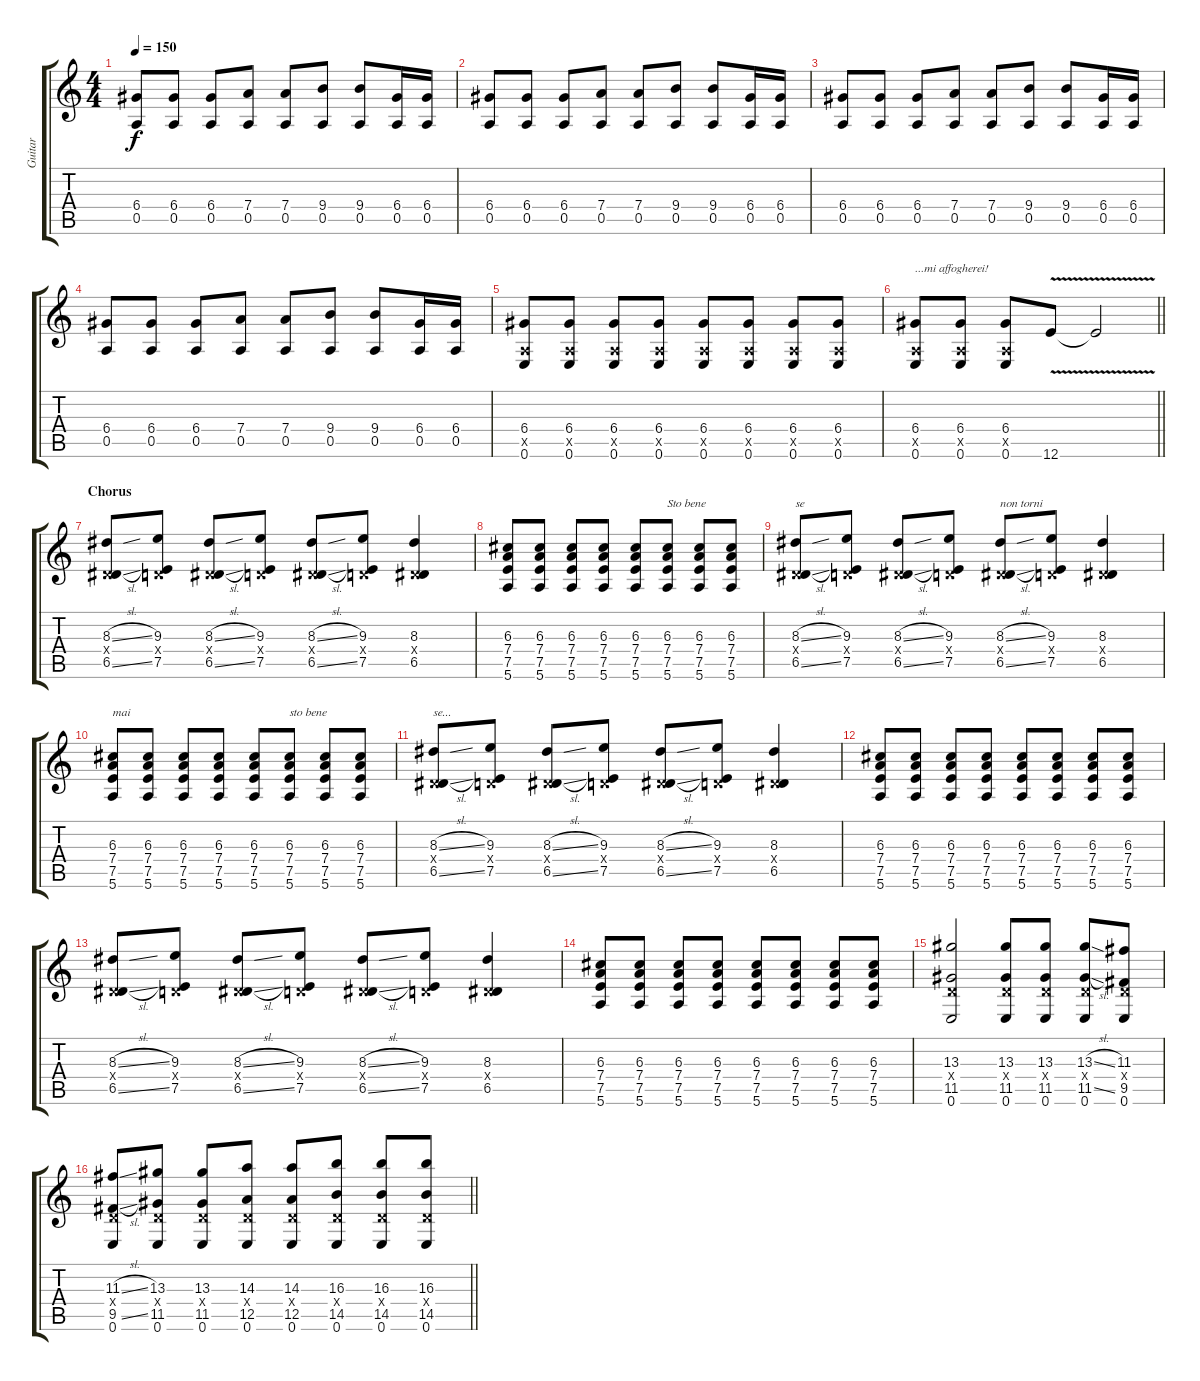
\track ("Guitar" "Guitar") {instrument overdrivenguitar}
\staff {score tabs}
\tuning (E4 B3 G3 D3 A2 E2) {hide}
\ts (4 4)
\tempo 150
\clef g2
\ks c
(6.4 0.5).8{dy f} (6.4 0.5).8 (6.4 0.5).8 (7.4 0.5).8 (7.4 0.5).8 (9.4 0.5).8 (9.4 0.5).8 (6.4 0.5).16 (6.4 0.5).16 |
(6.4 0.5).8 (6.4 0.5).8 (6.4 0.5).8 (7.4 0.5).8 (7.4 0.5).8 (9.4 0.5).8 (9.4 0.5).8 (6.4 0.5).16 (6.4 0.5).16 |
(6.4 0.5).8 (6.4 0.5).8 (6.4 0.5).8 (7.4 0.5).8 (7.4 0.5).8 (9.4 0.5).8 (9.4 0.5).8 (6.4 0.5).16 (6.4 0.5).16 |
(6.4 0.5).8 (6.4 0.5).8 (6.4 0.5).8 (7.4 0.5).8 (7.4 0.5).8 (9.4 0.5).8 (9.4 0.5).8 (6.4 0.5).16 (6.4 0.5).16 |
(6.4 0.5{x} 0.6).8 (6.4 0.5{x} 0.6).8 (6.4 0.5{x} 0.6).8 (6.4 0.5{x} 0.6).8 (6.4 0.5{x} 0.6).8 (6.4 0.5{x} 0.6).8 (6.4 0.5{x} 0.6).8 (6.4 0.5{x} 0.6).8 |
\barLineRight lightlight
(6.4 0.5{x} 0.6).8{txt "...mi affogherei!"} (6.4 0.5{x} 0.6).8 (6.4 0.5{x} 0.6).8 12.6{v}.8 12.6{t}.2 |
\section ("" "Chorus")
(8.3{sl} 0.4{x} 6.5{sl}).8 (9.3 0.4{x} 7.5).8 (8.3{sl} 0.4{x} 6.5{sl}).8 (9.3 0.4{x} 7.5).8 (8.3{sl} 0.4{x} 6.5{sl}).8 (9.3 0.4{x} 7.5).8 (8.3 0.4{x} 6.5).4 |
(6.3 7.4 7.5 5.6).8 (6.3 7.4 7.5 5.6).8 (6.3 7.4 7.5 5.6).8 (6.3 7.4 7.5 5.6).8 (6.3 7.4 7.5 5.6).8 (6.3 7.4 7.5 5.6).8{txt "Sto bene"} (6.3 7.4 7.5 5.6).8 (6.3 7.4 7.5 5.6).8 |
(8.3{sl} 0.4{x} 6.5{sl}).8{txt "se"} (9.3 0.4{x} 7.5).8 (8.3{sl} 0.4{x} 6.5{sl}).8 (9.3 0.4{x} 7.5).8 (8.3{sl} 0.4{x} 6.5{sl}).8{txt "non torni"} (9.3 0.4{x} 7.5).8 (8.3 0.4{x} 6.5).4 |
(6.3 7.4 7.5 5.6).8{txt "mai"} (6.3 7.4 7.5 5.6).8 (6.3 7.4 7.5 5.6).8 (6.3 7.4 7.5 5.6).8 (6.3 7.4 7.5 5.6).8 (6.3 7.4 7.5 5.6).8{txt "sto bene"} (6.3 7.4 7.5 5.6).8 (6.3 7.4 7.5 5.6).8 |
(8.3{sl} 0.4{x} 6.5{sl}).8{txt "se..."} (9.3 0.4{x} 7.5).8 (8.3{sl} 0.4{x} 6.5{sl}).8 (9.3 0.4{x} 7.5).8 (8.3{sl} 0.4{x} 6.5{sl}).8 (9.3 0.4{x} 7.5).8 (8.3 0.4{x} 6.5).4 |
(6.3 7.4 7.5 5.6).8 (6.3 7.4 7.5 5.6).8 (6.3 7.4 7.5 5.6).8 (6.3 7.4 7.5 5.6).8 (6.3 7.4 7.5 5.6).8 (6.3 7.4 7.5 5.6).8 (6.3 7.4 7.5 5.6).8 (6.3 7.4 7.5 5.6).8 |
(8.3{sl} 0.4{x} 6.5{sl}).8 (9.3 0.4{x} 7.5).8 (8.3{sl} 0.4{x} 6.5{sl}).8 (9.3 0.4{x} 7.5).8 (8.3{sl} 0.4{x} 6.5{sl}).8 (9.3 0.4{x} 7.5).8 (8.3 0.4{x} 6.5).4 |
(6.3 7.4 7.5 5.6).8 (6.3 7.4 7.5 5.6).8 (6.3 7.4 7.5 5.6).8 (6.3 7.4 7.5 5.6).8 (6.3 7.4 7.5 5.6).8 (6.3 7.4 7.5 5.6).8 (6.3 7.4 7.5 5.6).8 (6.3 7.4 7.5 5.6).8 |
(13.3 0.4{x} 11.5 0.6).2 (13.3 0.4{x} 11.5 0.6).8 (13.3 0.4{x} 11.5 0.6).8 (13.3{sl} 0.4{x} 11.5{sl} 0.6).8 (11.3 0.4{x} 9.5 0.6).8 |
\barLineRight lightlight
(11.3{sl} 0.4{x} 9.5{sl} 0.6).8 (13.3 0.4{x} 11.5 0.6).8 (13.3 0.4{x} 11.5 0.6).8 (14.3 0.4{x} 12.5 0.6).8 (14.3 0.4{x} 12.5 0.6).8 (16.3 0.4{x} 14.5 0.6).8 (16.3 0.4{x} 14.5 0.6).8 (16.3 0.4{x} 14.5 0.6).8
